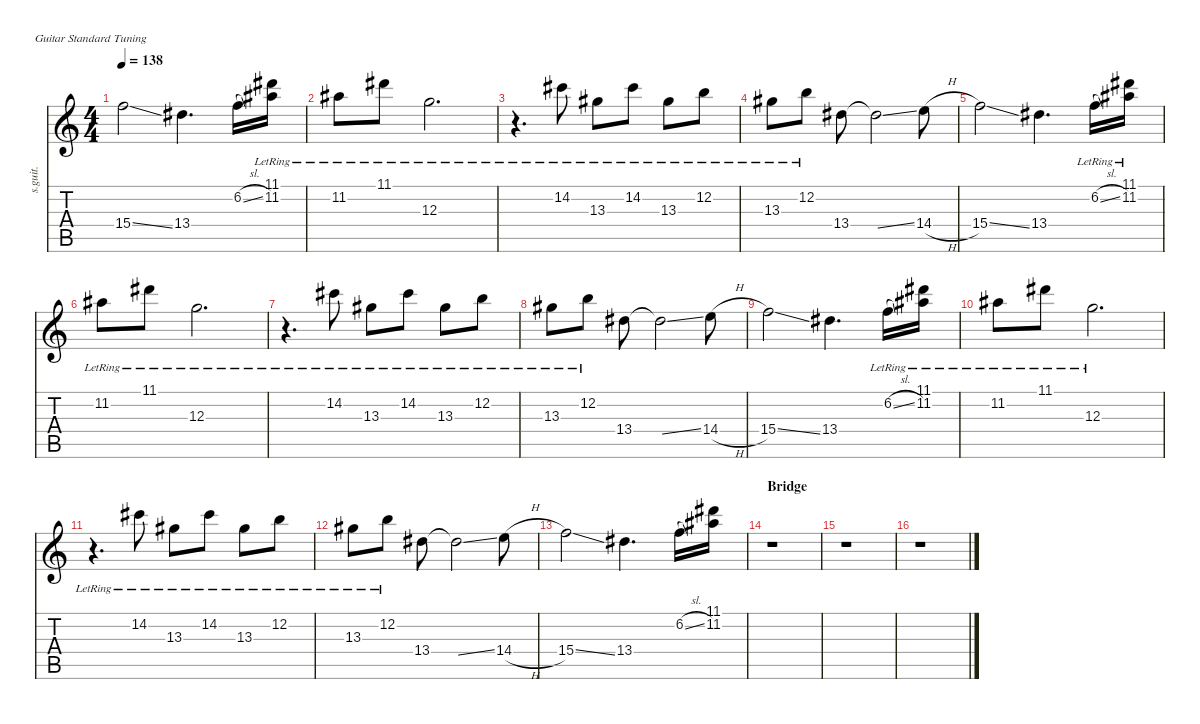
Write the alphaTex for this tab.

\defaultSystemsLayout 4
\hideDynamics
\bracketExtendMode nobrackets
\track ("Noodle | Electric Guitar (Jazz)" "s.guit.") {instrument electricguitarjazz}
\staff {score tabs}
\tuning (E4 B3 G3 D3 A2 E2)
\ts (4 4)
\tempo 138
\clef g2
\ks c
15.4{ss}.2{dy f} 13.4{acc #}.4{d} 6.2{sl}.16{dy mp} (11.1{lr acc #} 11.2{lr acc #}).16 |
11.2{lr acc #}.8{dy mf} 11.1{lr acc #}.8 12.3{lr}.2{d dy mp} |
r.4{d} 14.2{lr acc #}.8{dy ff} 13.3{lr acc #}.8{dy mp} 14.2{lr acc #}.8{dy mf} 13.3{lr acc #}.8{dy mp} 12.2{lr}.8{dy ff} |
13.3{lr acc #}.8{dy mf} 12.2{lr}.8 13.4{acc #}.8 13.4{ss t acc #}.2{dy ff} 14.4{h}.8{dy f} |
15.4{ss}.2 13.4{acc #}.4{d} 6.2{sl lr}.16{dy mp} (11.1{lr acc #} 11.2{lr acc #}).16 |
11.2{lr acc #}.8{dy mf} 11.1{lr acc #}.8 12.3{lr}.2{d dy mp} |
r.4{d} 14.2{lr acc #}.8{dy ff} 13.3{lr acc #}.8{dy mp} 14.2{lr acc #}.8{dy mf} 13.3{lr acc #}.8{dy mp} 12.2{lr}.8{dy ff} |
13.3{lr acc #}.8{dy mf} 12.2{lr}.8 13.4{acc #}.8 13.4{ss t acc #}.2{dy ff} 14.4{h}.8{dy f} |
15.4{ss}.2 13.4{acc #}.4{d} 6.2{sl lr}.16{dy mp} (11.1{lr acc #} 11.2{lr acc #}).16 |
11.2{lr acc #}.8{dy mf} 11.1{lr acc #}.8 12.3{lr}.2{d dy mp} |
r.4{d} 14.2{lr acc #}.8{dy ff} 13.3{lr acc #}.8{dy mp} 14.2{lr acc #}.8{dy mf} 13.3{lr acc #}.8{dy mp} 12.2{lr}.8{dy ff} |
13.3{lr acc #}.8{dy mf} 12.2{lr}.8 13.4{acc #}.8 13.4{ss t acc #}.2{dy ff} 14.4{h}.8{dy f} |
15.4{ss}.2 13.4{acc #}.4{d} 6.2{sl}.16 (11.1{acc #} 11.2{acc #}).16 |
\section ("" "Bridge")
r.1 |
r.1 |
r.1
